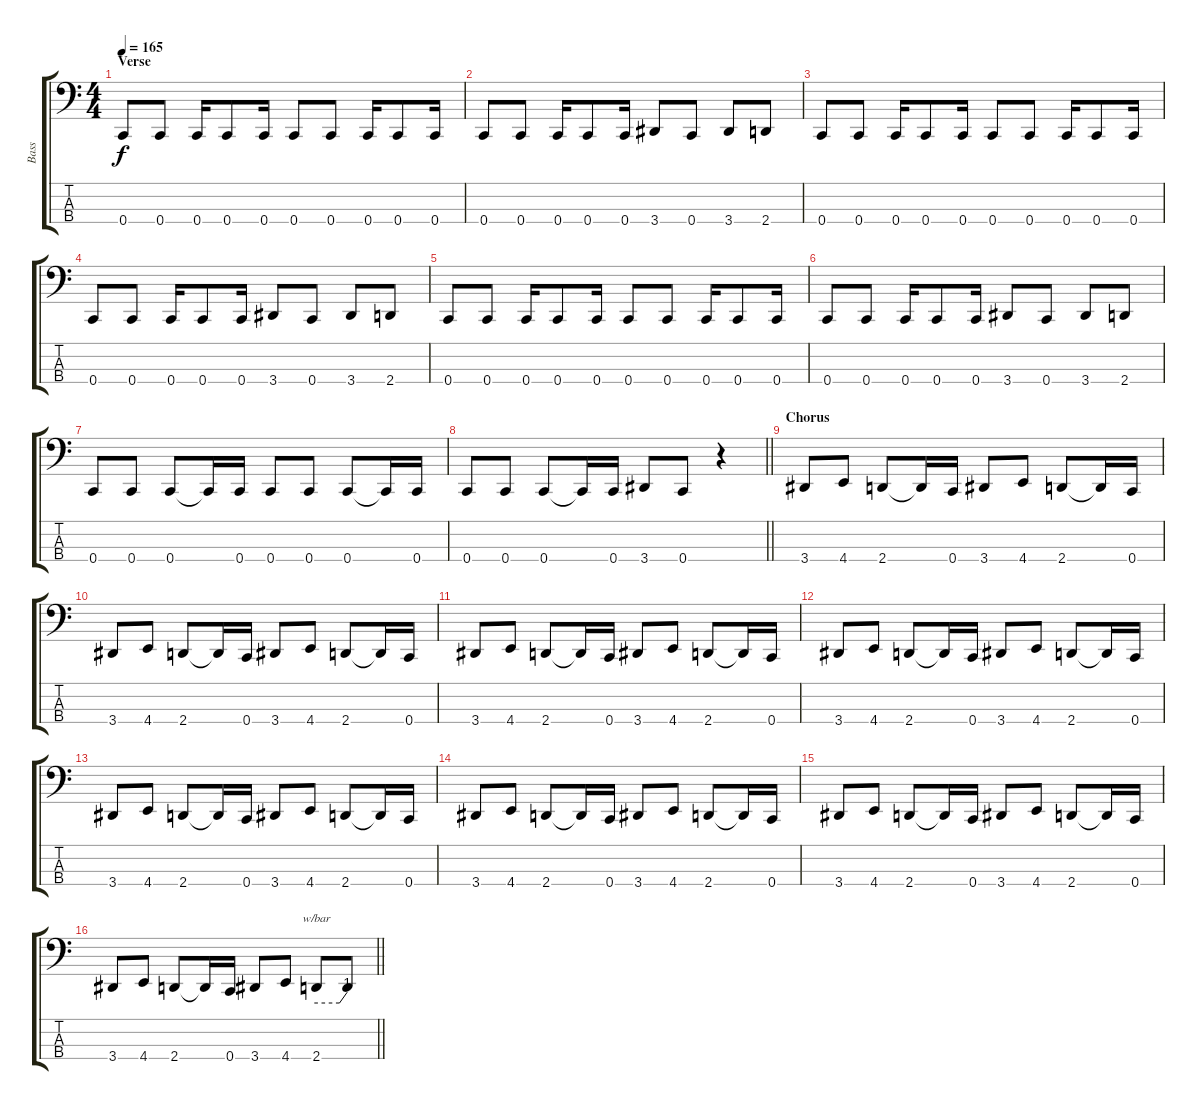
\track ("Bass" "Bass") {instrument electricbassfinger}
\staff {score tabs}
\tuning (F2 C2 G1 C1) {hide}
\ts (4 4)
\section ("" "Verse")
\tempo 165
\clef f4
\ks c
0.4.8{dy f} 0.4.8 0.4.16 0.4.8 0.4.16 0.4.8 0.4.8 0.4.16 0.4.8 0.4.16 |
0.4.8 0.4.8 0.4.16 0.4.8 0.4.16 3.4.8 0.4.8 3.4.8 2.4.8 |
0.4.8 0.4.8 0.4.16 0.4.8 0.4.16 0.4.8 0.4.8 0.4.16 0.4.8 0.4.16 |
0.4.8 0.4.8 0.4.16 0.4.8 0.4.16 3.4.8 0.4.8 3.4.8 2.4.8 |
0.4.8 0.4.8 0.4.16 0.4.8 0.4.16 0.4.8 0.4.8 0.4.16 0.4.8 0.4.16 |
0.4.8 0.4.8 0.4.16 0.4.8 0.4.16 3.4.8 0.4.8 3.4.8 2.4.8 |
0.4.8 0.4.8 0.4.8 0.4{t}.16 0.4.16 0.4.8 0.4.8 0.4.8 0.4{t}.16 0.4.16 |
\barLineRight lightlight
0.4.8 0.4.8 0.4.8 0.4{t}.16 0.4.16 3.4.8 0.4.8 r.4 |
\section ("" "Chorus")
3.4.8 4.4.8 2.4.8 2.4{t}.16 0.4.16 3.4.8 4.4.8 2.4.8 2.4{t}.16 0.4.16 |
3.4.8 4.4.8 2.4.8 2.4{t}.16 0.4.16 3.4.8 4.4.8 2.4.8 2.4{t}.16 0.4.16 |
3.4.8 4.4.8 2.4.8 2.4{t}.16 0.4.16 3.4.8 4.4.8 2.4.8 2.4{t}.16 0.4.16 |
3.4.8 4.4.8 2.4.8 2.4{t}.16 0.4.16 3.4.8 4.4.8 2.4.8 2.4{t}.16 0.4.16 |
3.4.8 4.4.8 2.4.8 2.4{t}.16 0.4.16 3.4.8 4.4.8 2.4.8 2.4{t}.16 0.4.16 |
3.4.8 4.4.8 2.4.8 2.4{t}.16 0.4.16 3.4.8 4.4.8 2.4.8 2.4{t}.16 0.4.16 |
3.4.8 4.4.8 2.4.8 2.4{t}.16 0.4.16 3.4.8 4.4.8 2.4.8 2.4{t}.16 0.4.16 |
\barLineRight lightlight
3.4.8 4.4.8 2.4.8 2.4{t}.16 0.4.16 3.4.8 4.4.8 2.4.8{tbe (custom default 0 0 45 0 60 4)} 2.4{t}.8
